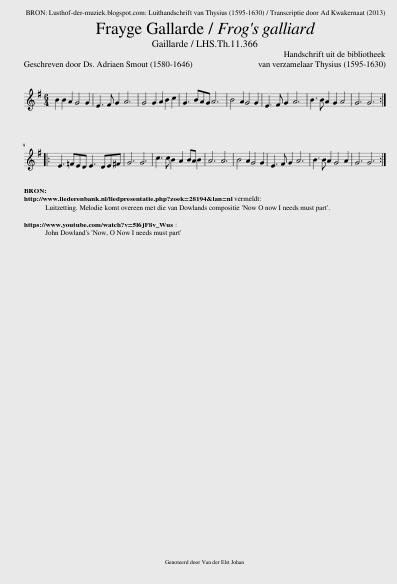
X:1
L:1/8
Q:1/4=170
M:6/4
I:linebreak $
K:G
V:1 treble
V:1
 B2 B2 A2 G4 G2 | E3 F G2 A6 | G4 G2 A2 B2 c2 | G3 BAG A6 | B4 A2 G4 G2 | %5
 E3 F G2 A6 | B3 B A2 G2 A4 | G6 G6 ::$ E3 =FED E3 DE^F | G6 G6 | %10
 c3 c B2 A2 BA B2 | A6 A6 | B4 A2 G4 G2 | E3 F G2 A6 | B3 B A2 G4 A2 | %15
 G6 G6 :| %16
